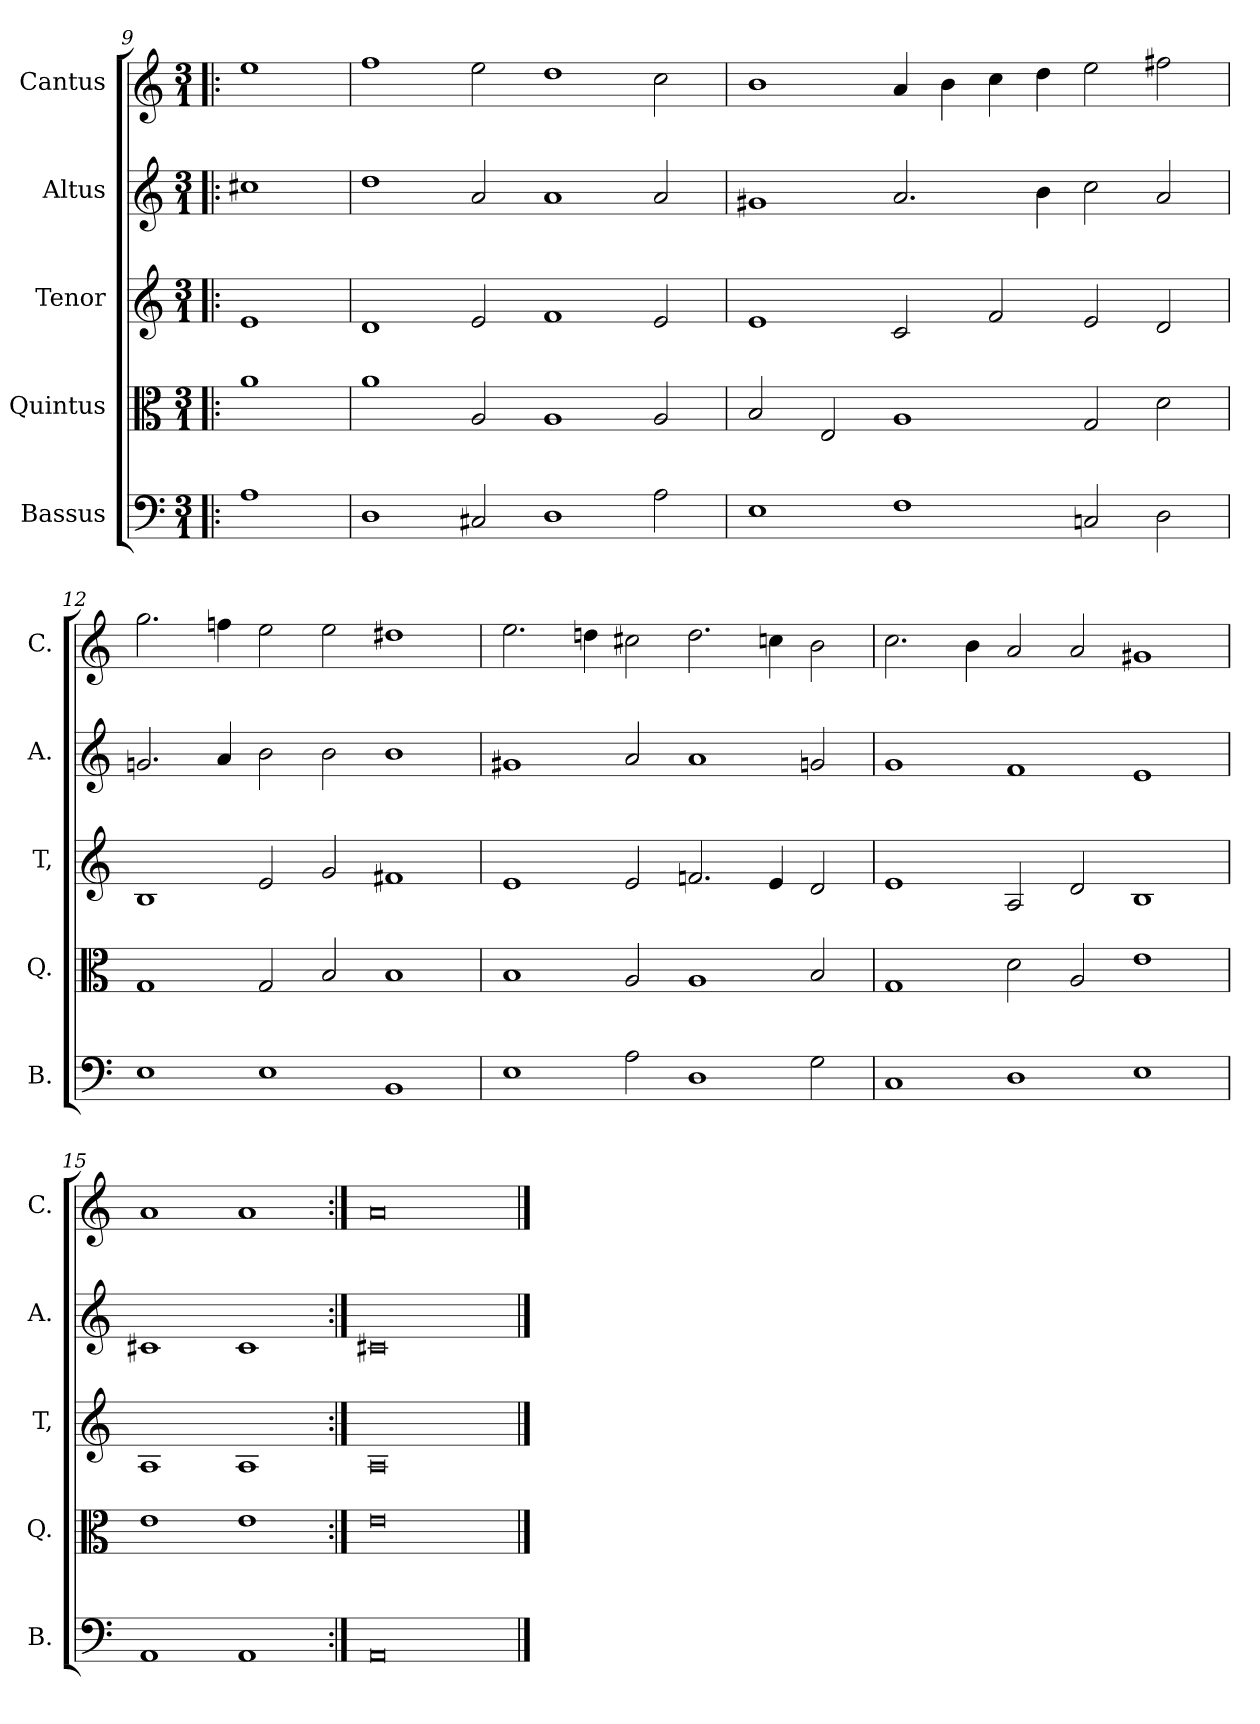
**kern	**kern	**kern	**kern	**kern
*part5	*part4	*part3	*part2	*part1
*staff5	*staff4	*staff3	*staff2	*staff1
*I"Bassus	*I"Quintus	*I"Tenor	*I"Altus	*I"Cantus
*I'B.	*I'Q.	*I'T,	*I'A.	*I'C.
*clefF4	*clefC3	*clefG2	*clefG2	*clefG2
*k[]	*k[]	*k[]	*k[]	*k[]
*M3/1	*M3/1	*M3/1	*M3/1	*M3/1
=9!|:	=9!|:	=9!|:	=9!|:	=9!|:
1A	1a	1e	1cc#X	1ee
=10	=10	=10	=10	=10
1D	1a	1d	1dd	1ff
2C#X/	2A/	2e/	2a/	2ee\
1D	1A	1f	1a	1dd
2A\	2A/	2e/	2a/	2cc\
=11	=11	=11	=11	=11
1E	2B/	1e	1g#X	1b
.	2E/	.	.	.
1F	1A	2c/	2.a/	4a/
.	.	.	.	4b\
.	.	2f/	.	4cc\
.	.	.	4b\	4dd\
2Cn/	2G/	2e/	2cc\	2ee\
2D\	2d\	2d/	2a/	2ff#X\
!!LO:LB:g=z
=12	=12	=12	=12	=12
1E	1G	1B	2.gn/	2.gg\
.	.	.	4a/	4ffn\
1E	2G/	2e/	2b\	2ee\
.	2B/	2g/	2b\	2ee\
1BB	1B	1f#X	1b	1dd#X
=13	=13	=13	=13	=13
1E	1B	1e	1g#X	2.ee\
.	.	.	.	4ddn\
2A\	2A/	2e/	2a/	2cc#X\
1D	1A	2.fn/	1a	2.dd\
.	.	4e/	.	4ccn\
2G\	2B/	2d/	2gn/	2b\
=14	=14	=14	=14	=14
1C	1G	1e	1g	2.cc\
.	.	.	.	4b\
1D	2d\	2A/	1f	2a/
.	2A/	2d/	.	2a/
1E	1e	1B	1e	1g#X
=15	=15	=15	=15	=15
1AA	1e	1A	1c#X	1a
1AA	1e	1A	1c#	1a
=16:|!	=16:|!	=16:|!	=16:|!	=16:|!
0AA	0e	0A	0c#X	0a
==	==	==	==	==
*-	*-	*-	*-	*-
